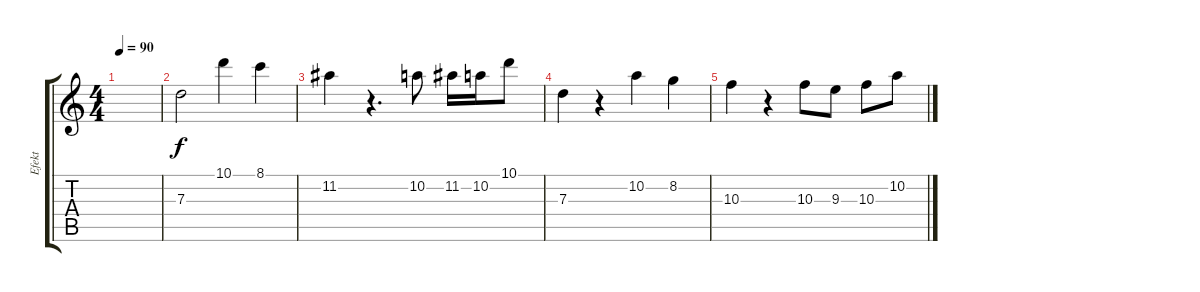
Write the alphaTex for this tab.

\track ("Efekt" "Efekt") {instrument electricguitarjazz}
\staff {score tabs}
\tuning (E4 B3 G3 D3 A2 E2) {hide}
\ts (4 4)
\tempo 90
\clef g2
\ks c
|
7.3.2 10.1.4 8.1.4 |
11.2.4 r.4{d} 10.2.8 11.2.16 10.2.16 10.1.8 |
7.3.4 r.4 10.2.4 8.2.4 |
10.3.4 r.4 10.3.8 9.3.8 10.3.8 10.2.8
